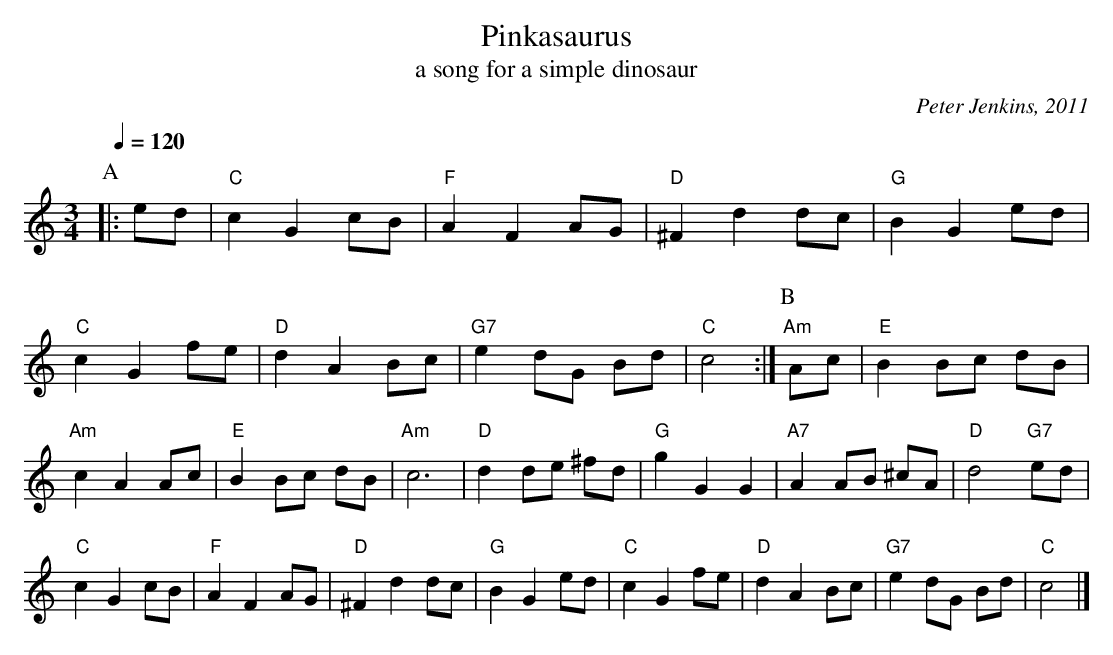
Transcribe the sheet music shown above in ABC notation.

X:1
T:Pinkasaurus
T:a song for a simple dinosaur
C:Peter Jenkins, 2011
L:1/8
Q:1/4=120
M:3/4
K:C
P:A
|: ed | "C"c2 G2 cB | "F"A2 F2 AG | "D"^F2 d2 dc | "G"B2 G2 ed | "C"c2 G2 fe | "D"d2 A2 Bc | "G7"e2 dG Bd | "C"c4 :|
P:B
"Am"Ac | "E"B2 Bc dB | "Am"c2 A2 Ac | "E"B2 Bc dB | "Am"c6 | "D"d2 de ^fd | "G"g2 G2 G2 | "A7"A2 AB ^cA | "D"d4 "G7"ed | !
"C"c2 G2 cB | "F"A2 F2 AG | "D"^F2 d2 dc | "G"B2 G2 ed | "C"c2 G2 fe | "D"d2 A2 Bc | "G7"e2 dG Bd | "C"c4 |]
